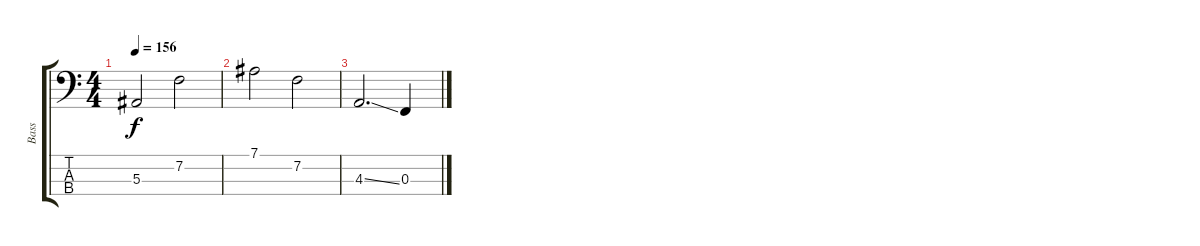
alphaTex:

\track ("Bass" "Bass") {instrument electricbassfinger}
\staff {score tabs}
\tuning (Eb2 Bb1 F1 C1) {hide}
\ts (4 4)
\tempo 156
\clef f4
\ks c
5.3.2{dy f} 7.2.2 |
7.1.2 7.2.2 |
4.3{ss}.2{d} 0.3.4
